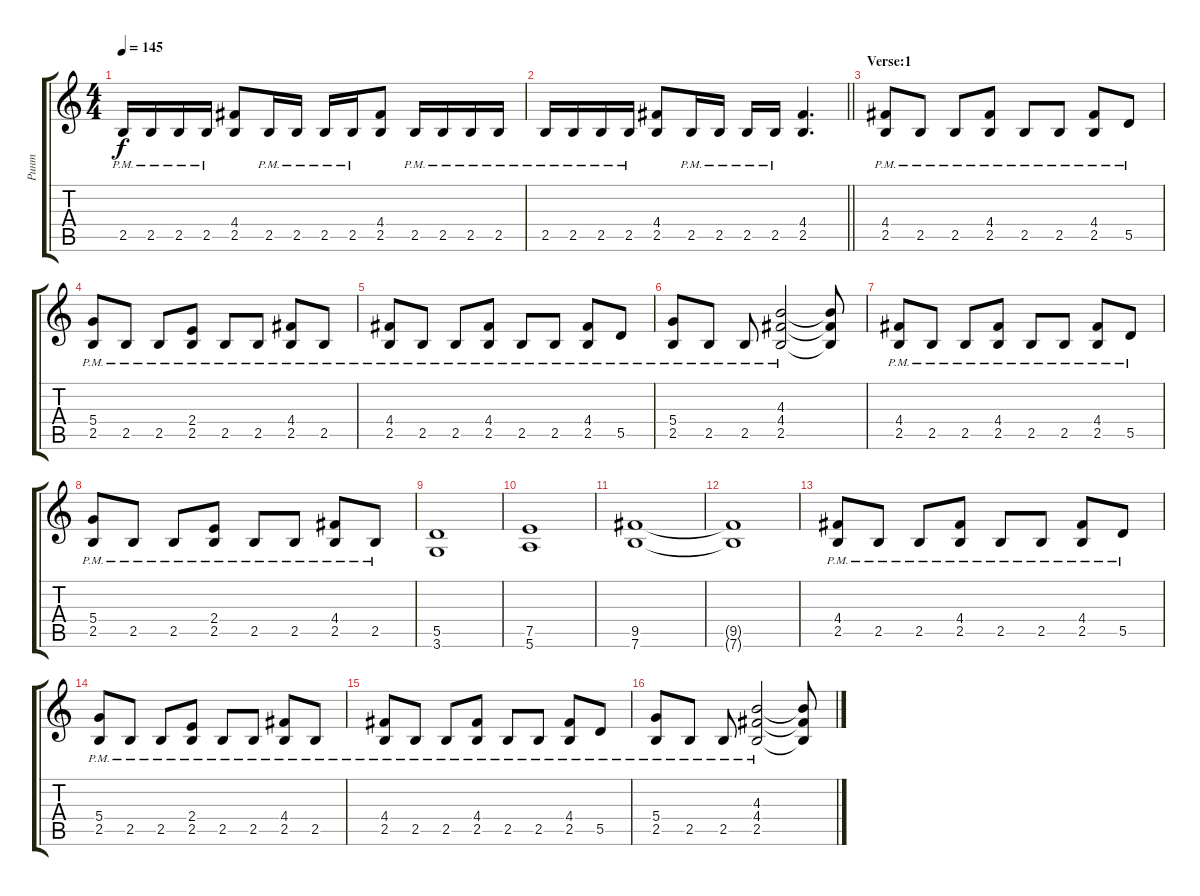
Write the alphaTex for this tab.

\track ("Ринт" "Ринт") {instrument distortionguitar}
\staff {score tabs}
\tuning (E4 B3 G3 D3 A2 E2) {hide}
\ts (4 4)
\tempo 145
\clef g2
\ks c
2.5{pm}.16{dy f} 2.5{pm}.16 2.5{pm}.16 2.5{pm}.16 (4.4 2.5).8 2.5{pm}.16 2.5{pm}.16 2.5{pm}.16 2.5{pm}.16 (4.4 2.5).8 2.5{pm}.16 2.5{pm}.16 2.5{pm}.16 2.5{pm}.16 |
\barLineRight lightlight
2.5{pm}.16 2.5{pm}.16 2.5{pm}.16 2.5{pm}.16 (4.4 2.5).8 2.5{pm}.16 2.5{pm}.16 2.5{pm}.16 2.5{pm}.16 (4.4 2.5).4{d} |
\section ("" "Verse:1")
(4.4{pm} 2.5{pm}).8 2.5{pm}.8 2.5{pm}.8 (4.4{pm} 2.5{pm}).8 2.5{pm}.8 2.5{pm}.8 (4.4{pm} 2.5{pm}).8 5.5{pm}.8 |
(5.4{pm} 2.5{pm}).8 2.5{pm}.8 2.5{pm}.8 (2.4{pm} 2.5{pm}).8 2.5{pm}.8 2.5{pm}.8 (4.4{pm} 2.5{pm}).8 2.5{pm}.8 |
(4.4{pm} 2.5{pm}).8 2.5{pm}.8 2.5{pm}.8 (4.4{pm} 2.5{pm}).8 2.5{pm}.8 2.5{pm}.8 (4.4{pm} 2.5{pm}).8 5.5{pm}.8 |
(5.4{pm} 2.5{pm}).8 2.5{pm}.8 2.5{pm}.8 (4.3{pm} 4.4{pm} 2.5{pm}).2 (4.3{t} 4.4{t} 2.5{t}).8 |
(4.4{pm} 2.5{pm}).8 2.5{pm}.8 2.5{pm}.8 (4.4{pm} 2.5{pm}).8 2.5{pm}.8 2.5{pm}.8 (4.4{pm} 2.5{pm}).8 5.5{pm}.8 |
(5.4{pm} 2.5{pm}).8 2.5{pm}.8 2.5{pm}.8 (2.4{pm} 2.5{pm}).8 2.5{pm}.8 2.5{pm}.8 (4.4{pm} 2.5{pm}).8 2.5{pm}.8 |
(5.5 3.6).1 |
(7.5 5.6).1 |
(9.5 7.6).1 |
(9.5{t} 7.6{t}).1 |
(4.4{pm} 2.5{pm}).8 2.5{pm}.8 2.5{pm}.8 (4.4{pm} 2.5{pm}).8 2.5{pm}.8 2.5{pm}.8 (4.4{pm} 2.5{pm}).8 5.5{pm}.8 |
(5.4{pm} 2.5{pm}).8 2.5{pm}.8 2.5{pm}.8 (2.4{pm} 2.5{pm}).8 2.5{pm}.8 2.5{pm}.8 (4.4{pm} 2.5{pm}).8 2.5{pm}.8 |
(4.4{pm} 2.5{pm}).8 2.5{pm}.8 2.5{pm}.8 (4.4{pm} 2.5{pm}).8 2.5{pm}.8 2.5{pm}.8 (4.4{pm} 2.5{pm}).8 5.5{pm}.8 |
(5.4{pm} 2.5{pm}).8 2.5{pm}.8 2.5{pm}.8 (4.3{pm} 4.4{pm} 2.5{pm}).2 (4.3{t} 4.4{t} 2.5{t}).8
